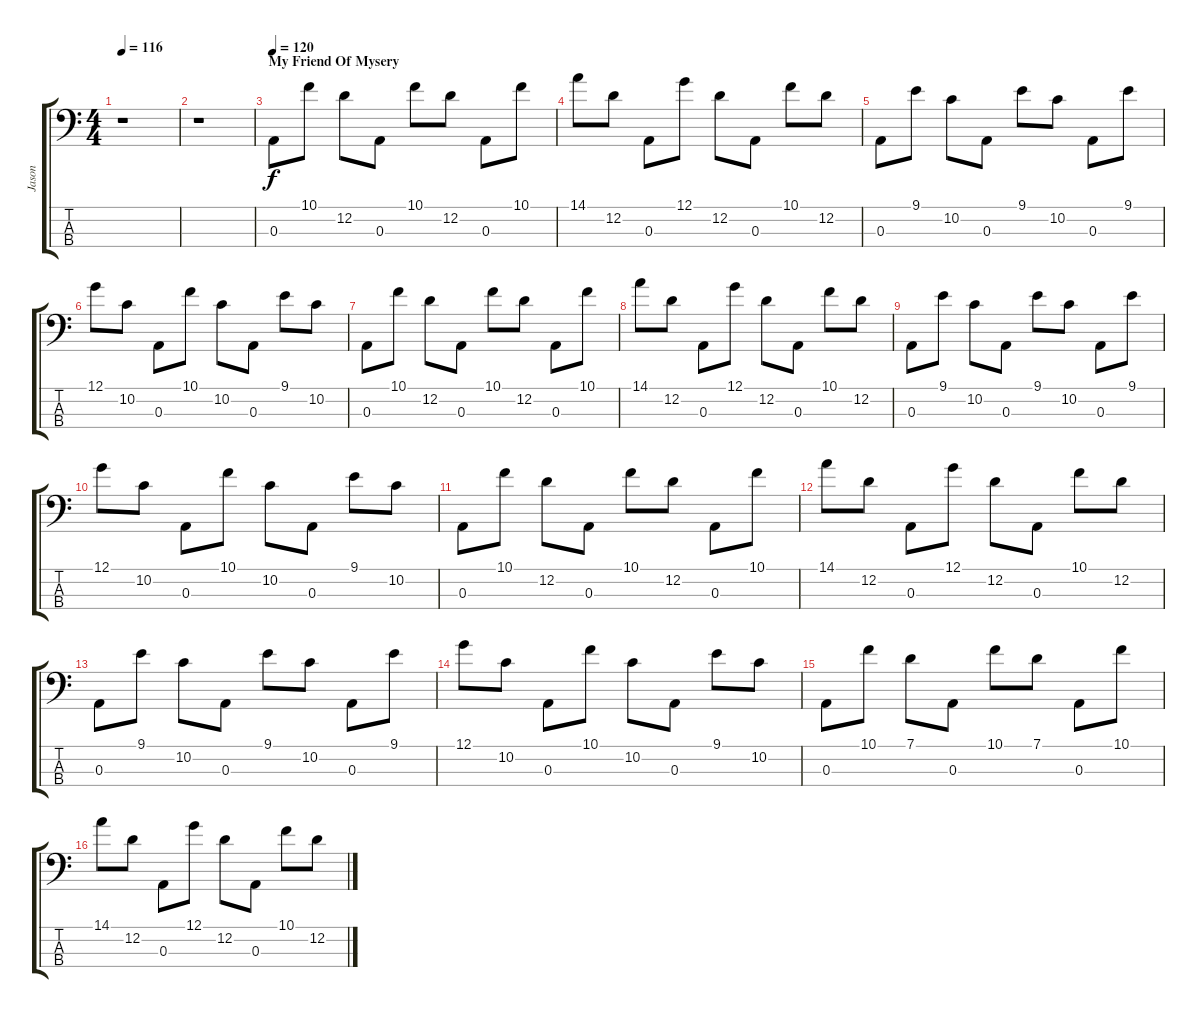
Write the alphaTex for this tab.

\track ("Jason" "Jason") {instrument electricbasspick}
\staff {score tabs}
\tuning (G2 D2 A1 E1) {hide}
\ts (4 4)
\tempo 116
\clef f4
\ks c
r.1{dy f} |
r.1 |
\section ("" "My Friend Of Mysery")
\tempo 120
0.3.8 10.1.8 12.2.8 0.3.8 10.1.8 12.2.8 0.3.8 10.1.8 |
14.1.8 12.2.8 0.3.8 12.1.8 12.2.8 0.3.8 10.1.8 12.2.8 |
0.3.8 9.1.8 10.2.8 0.3.8 9.1.8 10.2.8 0.3.8 9.1.8 |
12.1.8 10.2.8 0.3.8 10.1.8 10.2.8 0.3.8 9.1.8 10.2.8 |
0.3.8 10.1.8 12.2.8 0.3.8 10.1.8 12.2.8 0.3.8 10.1.8 |
14.1.8 12.2.8 0.3.8 12.1.8 12.2.8 0.3.8 10.1.8 12.2.8 |
0.3.8 9.1.8 10.2.8 0.3.8 9.1.8 10.2.8 0.3.8 9.1.8 |
12.1.8 10.2.8 0.3.8 10.1.8 10.2.8 0.3.8 9.1.8 10.2.8 |
0.3.8 10.1.8 12.2.8 0.3.8 10.1.8 12.2.8 0.3.8 10.1.8 |
14.1.8 12.2.8 0.3.8 12.1.8 12.2.8 0.3.8 10.1.8 12.2.8 |
0.3.8 9.1.8 10.2.8 0.3.8 9.1.8 10.2.8 0.3.8 9.1.8 |
12.1.8 10.2.8 0.3.8 10.1.8 10.2.8 0.3.8 9.1.8 10.2.8 |
0.3.8 10.1.8 7.1.8 0.3.8 10.1.8 7.1.8 0.3.8 10.1.8 |
14.1.8 12.2.8 0.3.8 12.1.8 12.2.8 0.3.8 10.1.8 12.2.8
